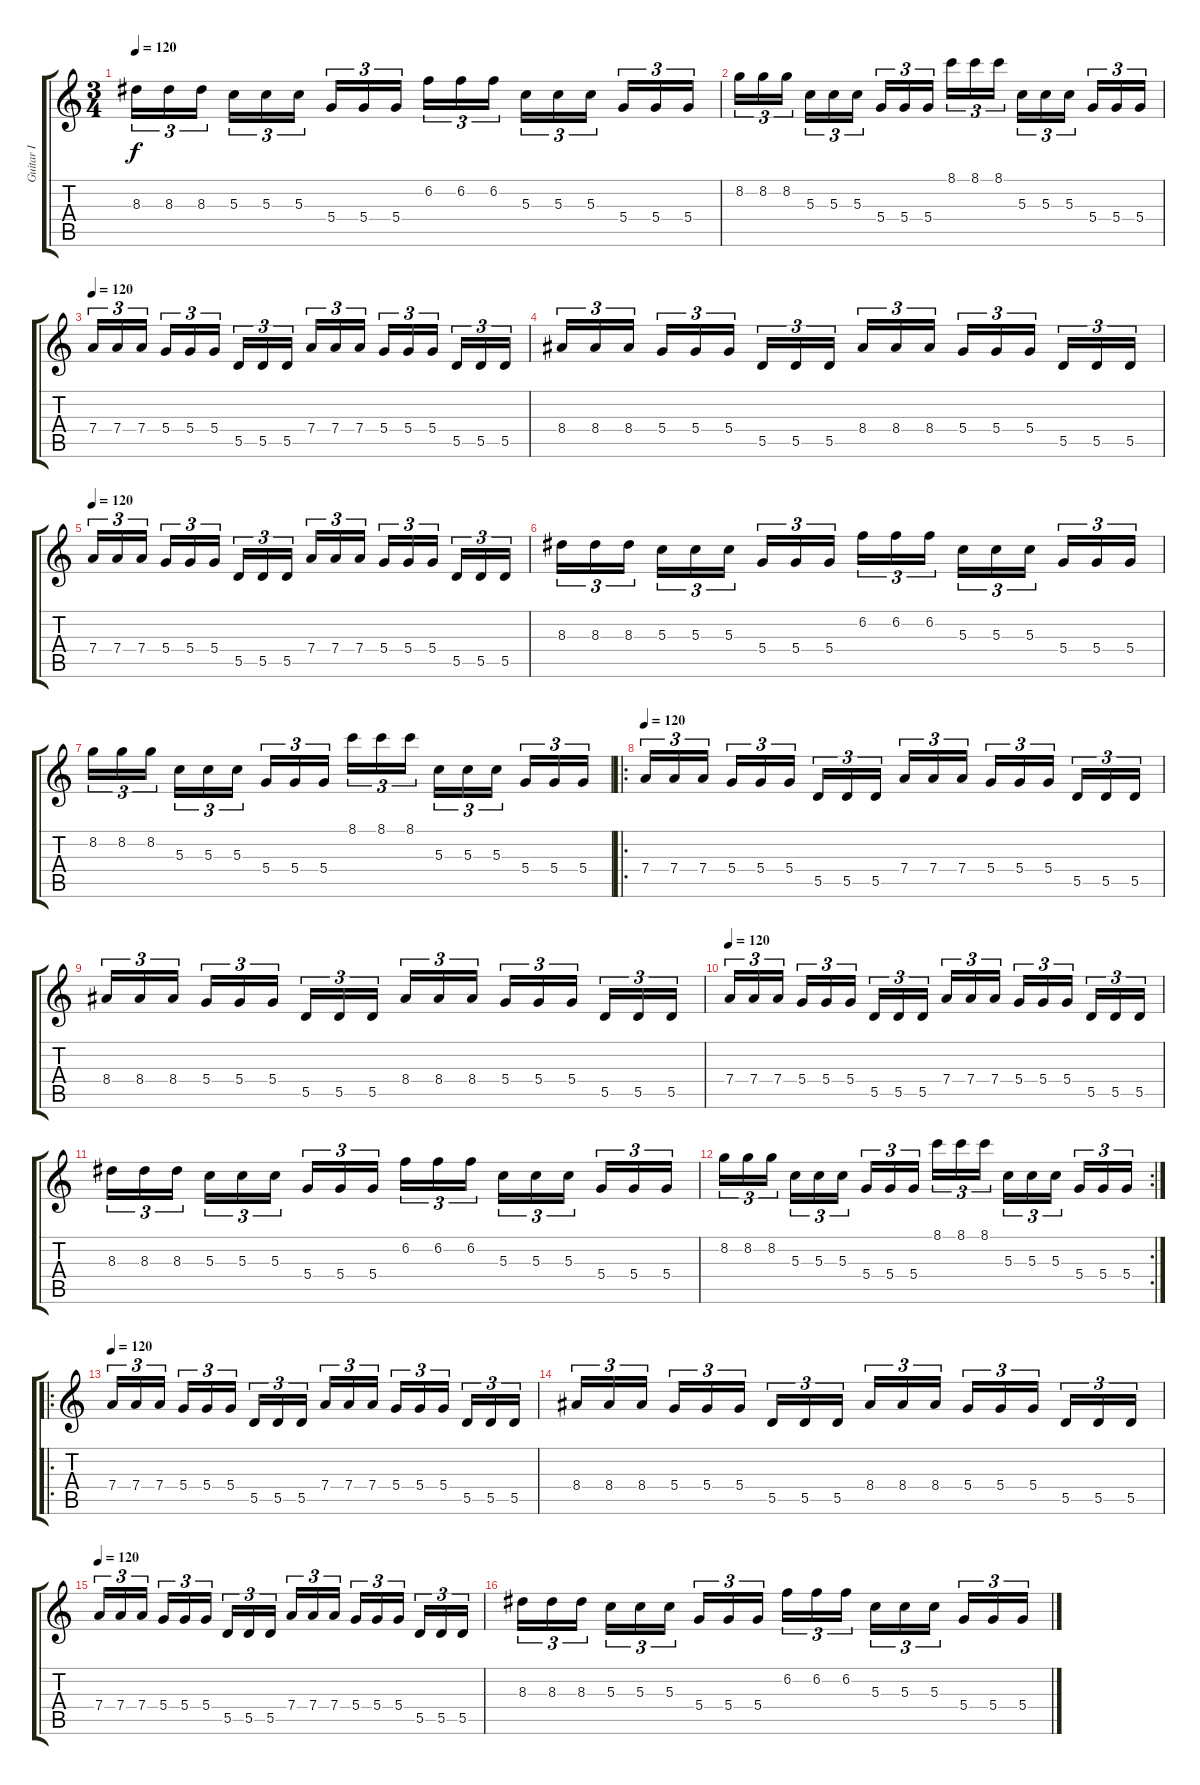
\track ("Guitar I" "Guitar I") {instrument distortionguitar}
\staff {score tabs}
\tuning (E4 B3 G3 D3 A2 E2) {hide}
\ts (3 4)
\tempo 120
\clef g2
\ks c
8.3.16{tu (3 2) dy f} 8.3.16{tu (3 2)} 8.3.16{tu (3 2)} 5.3.16{tu (3 2)} 5.3.16{tu (3 2)} 5.3.16{tu (3 2)} 5.4.16{tu (3 2)} 5.4.16{tu (3 2)} 5.4.16{tu (3 2)} 6.2.16{tu (3 2)} 6.2.16{tu (3 2)} 6.2.16{tu (3 2)} 5.3.16{tu (3 2)} 5.3.16{tu (3 2)} 5.3.16{tu (3 2)} 5.4.16{tu (3 2)} 5.4.16{tu (3 2)} 5.4.16{tu (3 2)} |
8.2.16{tu (3 2)} 8.2.16{tu (3 2)} 8.2.16{tu (3 2)} 5.3.16{tu (3 2)} 5.3.16{tu (3 2)} 5.3.16{tu (3 2)} 5.4.16{tu (3 2)} 5.4.16{tu (3 2)} 5.4.16{tu (3 2)} 8.1.16{tu (3 2)} 8.1.16{tu (3 2)} 8.1.16{tu (3 2)} 5.3.16{tu (3 2)} 5.3.16{tu (3 2)} 5.3.16{tu (3 2)} 5.4.16{tu (3 2)} 5.4.16{tu (3 2)} 5.4.16{tu (3 2)} |
\tempo 120
7.4.16{tu (3 2)} 7.4.16{tu (3 2)} 7.4.16{tu (3 2)} 5.4.16{tu (3 2)} 5.4.16{tu (3 2)} 5.4.16{tu (3 2)} 5.5.16{tu (3 2)} 5.5.16{tu (3 2)} 5.5.16{tu (3 2)} 7.4.16{tu (3 2)} 7.4.16{tu (3 2)} 7.4.16{tu (3 2)} 5.4.16{tu (3 2)} 5.4.16{tu (3 2)} 5.4.16{tu (3 2)} 5.5.16{tu (3 2)} 5.5.16{tu (3 2)} 5.5.16{tu (3 2)} |
8.4.16{tu (3 2)} 8.4.16{tu (3 2)} 8.4.16{tu (3 2)} 5.4.16{tu (3 2)} 5.4.16{tu (3 2)} 5.4.16{tu (3 2)} 5.5.16{tu (3 2)} 5.5.16{tu (3 2)} 5.5.16{tu (3 2)} 8.4.16{tu (3 2)} 8.4.16{tu (3 2)} 8.4.16{tu (3 2)} 5.4.16{tu (3 2)} 5.4.16{tu (3 2)} 5.4.16{tu (3 2)} 5.5.16{tu (3 2)} 5.5.16{tu (3 2)} 5.5.16{tu (3 2)} |
\tempo 120
7.4.16{tu (3 2)} 7.4.16{tu (3 2)} 7.4.16{tu (3 2)} 5.4.16{tu (3 2)} 5.4.16{tu (3 2)} 5.4.16{tu (3 2)} 5.5.16{tu (3 2)} 5.5.16{tu (3 2)} 5.5.16{tu (3 2)} 7.4.16{tu (3 2)} 7.4.16{tu (3 2)} 7.4.16{tu (3 2)} 5.4.16{tu (3 2)} 5.4.16{tu (3 2)} 5.4.16{tu (3 2)} 5.5.16{tu (3 2)} 5.5.16{tu (3 2)} 5.5.16{tu (3 2)} |
8.3.16{tu (3 2)} 8.3.16{tu (3 2)} 8.3.16{tu (3 2)} 5.3.16{tu (3 2)} 5.3.16{tu (3 2)} 5.3.16{tu (3 2)} 5.4.16{tu (3 2)} 5.4.16{tu (3 2)} 5.4.16{tu (3 2)} 6.2.16{tu (3 2)} 6.2.16{tu (3 2)} 6.2.16{tu (3 2)} 5.3.16{tu (3 2)} 5.3.16{tu (3 2)} 5.3.16{tu (3 2)} 5.4.16{tu (3 2)} 5.4.16{tu (3 2)} 5.4.16{tu (3 2)} |
8.2.16{tu (3 2)} 8.2.16{tu (3 2)} 8.2.16{tu (3 2)} 5.3.16{tu (3 2)} 5.3.16{tu (3 2)} 5.3.16{tu (3 2)} 5.4.16{tu (3 2)} 5.4.16{tu (3 2)} 5.4.16{tu (3 2)} 8.1.16{tu (3 2)} 8.1.16{tu (3 2)} 8.1.16{tu (3 2)} 5.3.16{tu (3 2)} 5.3.16{tu (3 2)} 5.3.16{tu (3 2)} 5.4.16{tu (3 2)} 5.4.16{tu (3 2)} 5.4.16{tu (3 2)} |
\ro
\tempo 120
7.4.16{tu (3 2)} 7.4.16{tu (3 2)} 7.4.16{tu (3 2)} 5.4.16{tu (3 2)} 5.4.16{tu (3 2)} 5.4.16{tu (3 2)} 5.5.16{tu (3 2)} 5.5.16{tu (3 2)} 5.5.16{tu (3 2)} 7.4.16{tu (3 2)} 7.4.16{tu (3 2)} 7.4.16{tu (3 2)} 5.4.16{tu (3 2)} 5.4.16{tu (3 2)} 5.4.16{tu (3 2)} 5.5.16{tu (3 2)} 5.5.16{tu (3 2)} 5.5.16{tu (3 2)} |
8.4.16{tu (3 2)} 8.4.16{tu (3 2)} 8.4.16{tu (3 2)} 5.4.16{tu (3 2)} 5.4.16{tu (3 2)} 5.4.16{tu (3 2)} 5.5.16{tu (3 2)} 5.5.16{tu (3 2)} 5.5.16{tu (3 2)} 8.4.16{tu (3 2)} 8.4.16{tu (3 2)} 8.4.16{tu (3 2)} 5.4.16{tu (3 2)} 5.4.16{tu (3 2)} 5.4.16{tu (3 2)} 5.5.16{tu (3 2)} 5.5.16{tu (3 2)} 5.5.16{tu (3 2)} |
\tempo 120
7.4.16{tu (3 2)} 7.4.16{tu (3 2)} 7.4.16{tu (3 2)} 5.4.16{tu (3 2)} 5.4.16{tu (3 2)} 5.4.16{tu (3 2)} 5.5.16{tu (3 2)} 5.5.16{tu (3 2)} 5.5.16{tu (3 2)} 7.4.16{tu (3 2)} 7.4.16{tu (3 2)} 7.4.16{tu (3 2)} 5.4.16{tu (3 2)} 5.4.16{tu (3 2)} 5.4.16{tu (3 2)} 5.5.16{tu (3 2)} 5.5.16{tu (3 2)} 5.5.16{tu (3 2)} |
8.3.16{tu (3 2)} 8.3.16{tu (3 2)} 8.3.16{tu (3 2)} 5.3.16{tu (3 2)} 5.3.16{tu (3 2)} 5.3.16{tu (3 2)} 5.4.16{tu (3 2)} 5.4.16{tu (3 2)} 5.4.16{tu (3 2)} 6.2.16{tu (3 2)} 6.2.16{tu (3 2)} 6.2.16{tu (3 2)} 5.3.16{tu (3 2)} 5.3.16{tu (3 2)} 5.3.16{tu (3 2)} 5.4.16{tu (3 2)} 5.4.16{tu (3 2)} 5.4.16{tu (3 2)} |
\rc 2
8.2.16{tu (3 2)} 8.2.16{tu (3 2)} 8.2.16{tu (3 2)} 5.3.16{tu (3 2)} 5.3.16{tu (3 2)} 5.3.16{tu (3 2)} 5.4.16{tu (3 2)} 5.4.16{tu (3 2)} 5.4.16{tu (3 2)} 8.1.16{tu (3 2)} 8.1.16{tu (3 2)} 8.1.16{tu (3 2)} 5.3.16{tu (3 2)} 5.3.16{tu (3 2)} 5.3.16{tu (3 2)} 5.4.16{tu (3 2)} 5.4.16{tu (3 2)} 5.4.16{tu (3 2)} |
\ro
\tempo 120
7.4.16{tu (3 2)} 7.4.16{tu (3 2)} 7.4.16{tu (3 2)} 5.4.16{tu (3 2)} 5.4.16{tu (3 2)} 5.4.16{tu (3 2)} 5.5.16{tu (3 2)} 5.5.16{tu (3 2)} 5.5.16{tu (3 2)} 7.4.16{tu (3 2)} 7.4.16{tu (3 2)} 7.4.16{tu (3 2)} 5.4.16{tu (3 2)} 5.4.16{tu (3 2)} 5.4.16{tu (3 2)} 5.5.16{tu (3 2)} 5.5.16{tu (3 2)} 5.5.16{tu (3 2)} |
8.4.16{tu (3 2)} 8.4.16{tu (3 2)} 8.4.16{tu (3 2)} 5.4.16{tu (3 2)} 5.4.16{tu (3 2)} 5.4.16{tu (3 2)} 5.5.16{tu (3 2)} 5.5.16{tu (3 2)} 5.5.16{tu (3 2)} 8.4.16{tu (3 2)} 8.4.16{tu (3 2)} 8.4.16{tu (3 2)} 5.4.16{tu (3 2)} 5.4.16{tu (3 2)} 5.4.16{tu (3 2)} 5.5.16{tu (3 2)} 5.5.16{tu (3 2)} 5.5.16{tu (3 2)} |
\tempo 120
7.4.16{tu (3 2)} 7.4.16{tu (3 2)} 7.4.16{tu (3 2)} 5.4.16{tu (3 2)} 5.4.16{tu (3 2)} 5.4.16{tu (3 2)} 5.5.16{tu (3 2)} 5.5.16{tu (3 2)} 5.5.16{tu (3 2)} 7.4.16{tu (3 2)} 7.4.16{tu (3 2)} 7.4.16{tu (3 2)} 5.4.16{tu (3 2)} 5.4.16{tu (3 2)} 5.4.16{tu (3 2)} 5.5.16{tu (3 2)} 5.5.16{tu (3 2)} 5.5.16{tu (3 2)} |
8.3.16{tu (3 2)} 8.3.16{tu (3 2)} 8.3.16{tu (3 2)} 5.3.16{tu (3 2)} 5.3.16{tu (3 2)} 5.3.16{tu (3 2)} 5.4.16{tu (3 2)} 5.4.16{tu (3 2)} 5.4.16{tu (3 2)} 6.2.16{tu (3 2)} 6.2.16{tu (3 2)} 6.2.16{tu (3 2)} 5.3.16{tu (3 2)} 5.3.16{tu (3 2)} 5.3.16{tu (3 2)} 5.4.16{tu (3 2)} 5.4.16{tu (3 2)} 5.4.16{tu (3 2)}
